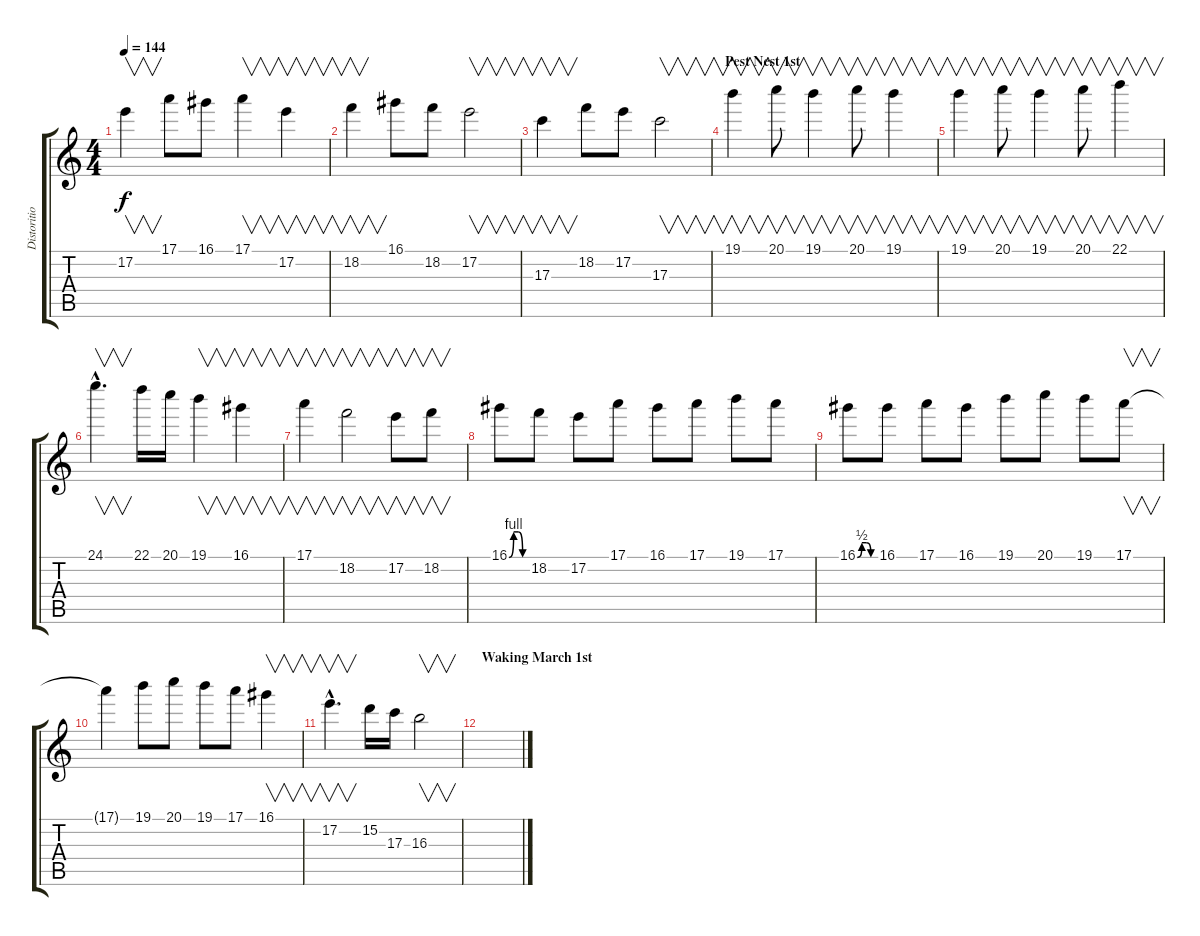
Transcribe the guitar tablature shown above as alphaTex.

\track ("Distorition Guitar" "Distoritio") {instrument distortionguitar}
\staff {score tabs}
\tuning (E4 B3 G3 D3 A2 E2) {hide}
\ts (4 4)
\tempo 144
\clef g2
\ks c
17.2.4{v dy f} 17.1.8 16.1.8 17.1.4{v} 17.2.4{v} |
18.2.4{v} 16.1.8 18.2.8 17.2.2{v} |
17.3.4{v} 18.2.8 17.2.8 17.3.2{v} |
\section ("" "Pest Nest 1st")
19.1.4{v} 20.1.8{v} 19.1.4{v} 20.1.8{v} 19.1.4{v} |
19.1.4{v} 20.1.8{v} 19.1.4{v} 20.1.8{v} 22.1.4{v} |
24.1{hac}.4{v d} 22.1.16 20.1.16 19.1.4{v} 16.1.4{v} |
17.1.4{v} 18.2.2{v} 17.2.8{v} 18.2.8{v} |
16.1{be (custom 0 0 15 4 30 4 45 0 60 0)}.8 18.2.8 17.2.8 17.1.8 16.1.8 17.1.8 19.1.8 17.1.8 |
16.1{be (custom 0 0 15 2 30 2 45 0 60 0)}.8 16.1.8 17.1.8 16.1.8 19.1.8 20.1.8 19.1.8 17.1.8{v} |
17.1{t}.4 19.1.8 20.1.8 19.1.8 17.1.8 16.1.4{v} |
17.2{hac}.4{v d} 15.2.16 17.3.16 16.3.2{v} |
\section ("" "Waking March 1st")
